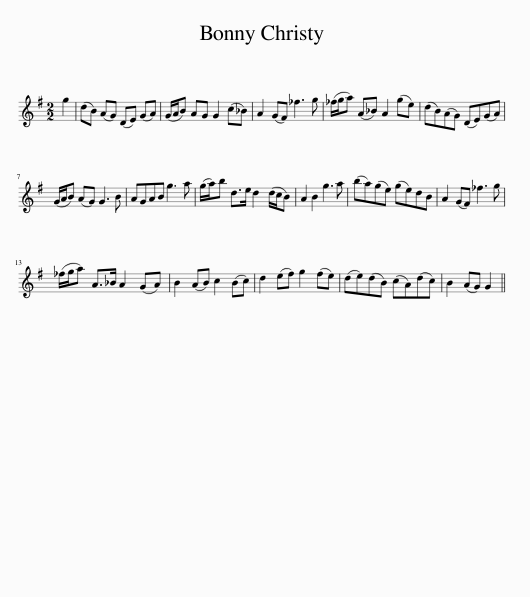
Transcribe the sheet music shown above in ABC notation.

X:1
L:1/8
M:2/2
I:linebreak $
K:G
V:1 treble
V:1
 g2 | (dB) (AG) (DE) (GA) | (G/A/B) AG G2 (c_B) | A2 (GF) _f3 g | (_f/g/a) (A_B) A2 (ge) | %5
 (dB)(AG) (DE)(GA) |$ (G/A/B) (AG) G3 B | AGAB g3 a | (g/a/)b d>e d2 (d/c/B) | A2 B2 g3 a | %10
 (ba)(ge) (ge)dB | A2 (GF) _f3 g |$ (_f/g/a) A>_B A2 (GA) | B2 (AB) c2 (Bc) | d2 (ef) g2 (fe) | %15
 (de)(dB) (cA)(dc) | B2 (AG) G2 || %17
